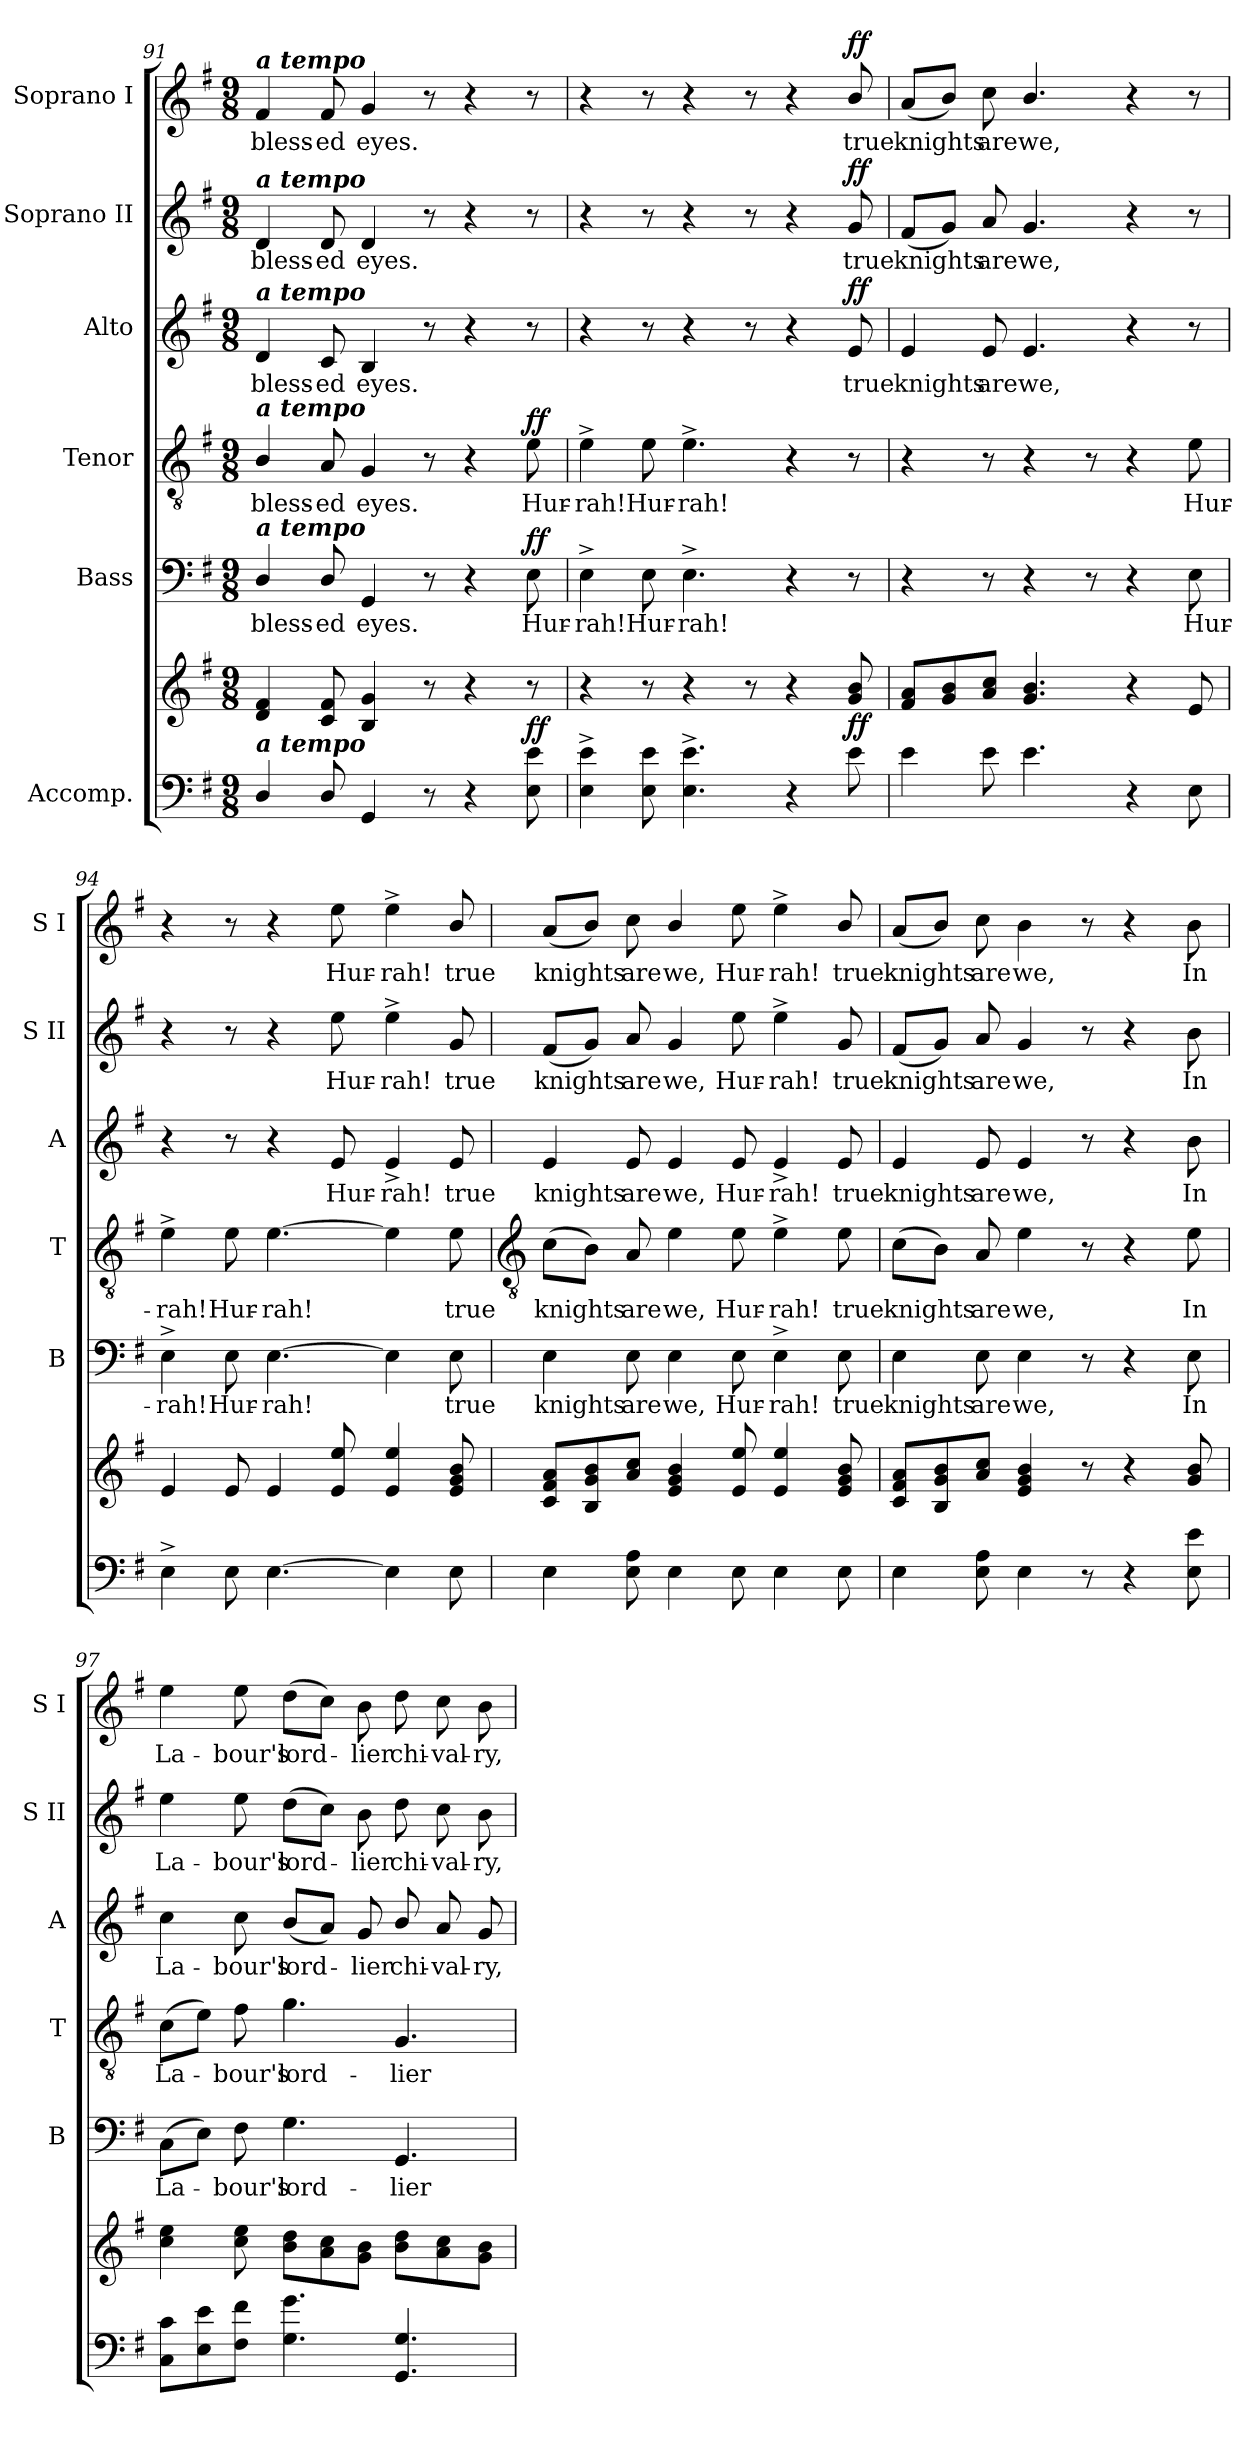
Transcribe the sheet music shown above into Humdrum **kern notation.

**kern	**kern	**dynam	**kern	**text	**dynam	**kern	**text	**dynam	**kern	**text	**dynam	**kern	**text	**dynam	**kern	**text	**dynam
*part6	*part6	*part6	*part5	*part5	*part5	*part4	*part4	*part4	*part3	*part3	*part3	*part2	*part2	*part2	*part1	*part1	*part1
*staff7	*staff6	*staff6/7	*staff5	*staff5	*staff5	*staff4	*staff4	*staff4	*staff3	*staff3	*staff3	*staff2	*staff2	*staff2	*staff1	*staff1	*staff1
*I"Accomp.	*	*	*I"Bass	*	*	*I"Tenor	*	*	*I"Alto	*	*	*I"Soprano II	*	*	*I"Soprano I	*	*
*	*	*	*I'B	*	*	*I'T	*	*	*I'A	*	*	*I'S II	*	*	*I'S I	*	*
!!LO:LB:g=z
*clefF4	*clefG2	*	*clefF4	*	*	*clefGv2	*	*	*clefG2	*	*	*clefG2	*	*	*clefG2	*	*
*k[f#]	*k[f#]	*	*k[f#]	*	*	*k[f#]	*	*	*k[f#]	*	*	*k[f#]	*	*	*k[f#]	*	*
*G:	*G:	*	*G:	*	*	*G:	*	*	*G:	*	*	*G:	*	*	*G:	*	*
*M9/8	*M9/8	*	*M9/8	*	*	*M9/8	*	*	*M9/8	*	*	*M9/8	*	*	*M9/8	*	*
=91	=91	=91	=91	=91	=91	=91	=91	=91	=91	=91	=91	=91	=91	=91	=91	=91	=91
!	!	!	!	!	!	!	!	!	!	!	!	!	!	!	!LO:TX:a:Bi:t=a tempo	!	!
!	!	!	!	!	!	!	!	!	!	!	!	!LO:TX:a:Bi:t=a tempo	!	!	!	!	!
!	!	!	!	!	!	!	!	!	!LO:TX:a:Bi:t=a tempo	!	!	!	!	!	!	!	!
!	!	!	!	!	!	!LO:TX:a:Bi:t=a tempo	!	!	!	!	!	!	!	!	!	!	!
!	!	!	!LO:TX:a:Bi:t=a tempo	!	!	!	!	!	!	!	!	!	!	!	!	!	!
!LO:TX:a:Bi:t=a tempo	!	!	!	!	!	!	!	!	!	!	!	!	!	!	!	!	!
!	!	!	!	!LO:LY:b	!	!	!LO:LY:b	!	!	!LO:LY:b	!	!	!LO:LY:b	!	!	!LO:LY:b	!
4D/	4d 4f#	.	4D/	bless-	.	4B/	bless-	.	4d	bless-	.	4d	bless-	.	4f#	bless-	.
!	!	!	!	!LO:LY:b	!	!	!LO:LY:b	!	!	!LO:LY:b	!	!	!LO:LY:b	!	!	!LO:LY:b	!
8D/	8c 8f#	.	8D/	-ed	.	8A	-ed	.	8c	-ed	.	8d	-ed	.	8f#	-ed	.
!	!	!	!	!LO:LY:b	!	!	!LO:LY:b	!	!	!LO:LY:b	!	!	!LO:LY:b	!	!	!LO:LY:b	!
4GG	4B 4g	.	4GG	eyes.	.	4G	eyes.	.	4B	eyes.	.	4d	eyes.	.	4g	eyes.	.
8r	8r	.	8r	.	.	8r	.	.	8r	.	.	8r	.	.	8r	.	.
4r	4r	.	4r	.	.	4r	.	.	4r	.	.	4r	.	.	4r	.	.
!	!	!LO:DY:a=2	!	!LO:LY:b	!LO:DY:b	!	!LO:LY:b	!LO:DY:b	!	!	!	!	!	!	!	!	!
8E 8e	8r	ff	8E	Hur-	ff	8e	Hur-	ff	8r	.	.	8r	.	.	8r	.	.
=92	=92	=92	=92	=92	=92	=92	=92	=92	=92	=92	=92	=92	=92	=92	=92	=92	=92
!	!	!	!	!LO:LY:b	!	!	!LO:LY:b	!	!	!	!	!	!	!	!	!	!
4E^ 4e^	4r	.	4E^	-rah!	.	4e^	-rah!	.	4r	.	.	4r	.	.	4r	.	.
!	!	!	!	!LO:LY:b	!	!	!LO:LY:b	!	!	!	!	!	!	!	!	!	!
8E 8e	8r	.	8E	Hur-	.	8e	Hur-	.	8r	.	.	8r	.	.	8r	.	.
!	!	!	!	!LO:LY:b	!	!	!LO:LY:b	!	!	!	!	!	!	!	!	!	!
4.E^ 4.e^	4r	.	4.E^	-rah!	.	4.e^	-rah!	.	4r	.	.	4r	.	.	4r	.	.
.	8r	.	.	.	.	.	.	.	8r	.	.	8r	.	.	8r	.	.
4r	4r	.	4r	.	.	4r	.	.	4r	.	.	4r	.	.	4r	.	.
!	!	!LO:DY:b	!	!	!	!	!	!	!	!LO:LY:b	!LO:DY:b	!	!LO:LY:b	!LO:DY:b	!	!LO:LY:b	!LO:DY:b
8e	8g/ 8b/	ff	8r	.	.	8r	.	.	8e/	true	ff	8g/	true	ff	8b/	true	ff
=93	=93	=93	=93	=93	=93	=93	=93	=93	=93	=93	=93	=93	=93	=93	=93	=93	=93
!	!	!	!	!	!	!	!	!	!	!LO:LY:b	!	!	!LO:LY:b	!	!	!LO:LY:b	!
4e	8f# 8aL	.	4r	.	.	4r	.	.	4e	knights	.	(<8f#L	knights	.	(<8aL	knights	.
.	8g 8b	.	.	.	.	.	.	.	.	.	.	8gJ)	.	.	8bJ)	.	.
!	!	!	!	!	!	!	!	!	!	!LO:LY:b	!	!	!LO:LY:b	!	!	!LO:LY:b	!
8e	8a 8ccJ	.	8r	.	.	8r	.	.	8e	are	.	8a	are	.	8cc	are	.
!	!	!	!	!	!	!	!	!	!	!LO:LY:b	!	!	!LO:LY:b	!	!	!LO:LY:b	!
4.e	4.g/ 4.b/	.	4r	.	.	4r	.	.	4.e/	we,	.	4.g/	we,	.	4.b/	we,	.
.	.	.	8r	.	.	8r	.	.	.	.	.	.	.	.	.	.	.
4r	4r	.	4r	.	.	4r	.	.	4r	.	.	4r	.	.	4r	.	.
!	!	!	!	!LO:LY:b	!	!	!LO:LY:b	!	!	!	!	!	!	!	!	!	!
8E	8e	.	8E	Hur-	.	8e	Hur-	.	8r	.	.	8r	.	.	8r	.	.
=94	=94	=94	=94	=94	=94	=94	=94	=94	=94	=94	=94	=94	=94	=94	=94	=94	=94
!	!	!	!	!LO:LY:b	!	!	!LO:LY:b	!	!	!	!	!	!	!	!	!	!
4E^	4e	.	4E^	-rah!	.	4e^	-rah!	.	4r	.	.	4r	.	.	4r	.	.
!	!	!	!	!LO:LY:b	!	!	!LO:LY:b	!	!	!	!	!	!	!	!	!	!
8E	8e	.	8E	Hur-	.	8e	Hur-	.	8r	.	.	8r	.	.	8r	.	.
!	!	!	!	!LO:LY:b	!	!	!LO:LY:b	!	!	!	!	!	!	!	!	!	!
[4.E	4e	.	[4.E	-rah!	.	[4.e	-rah!	.	4r	.	.	4r	.	.	4r	.	.
!	!	!	!	!	!	!	!	!	!	!LO:LY:b	!	!	!LO:LY:b	!	!	!LO:LY:b	!
.	8e 8ee	.	.	.	.	.	.	.	8e	Hur-	.	8ee	Hur-	.	8ee	Hur-	.
!	!	!	!	!	!	!	!	!	!	!LO:LY:b	!	!	!LO:LY:b	!	!	!LO:LY:b	!
4E]	4e 4ee	.	4E]	.	.	4e]	.	.	4e^	-rah!	.	4ee^	-rah!	.	4ee^	-rah!	.
!	!	!	!	!LO:LY:b	!	!	!LO:LY:b	!	!	!LO:LY:b	!	!	!LO:LY:b	!	!	!LO:LY:b	!
8E	8e/ 8g/ 8b/	.	8E	true	.	8e	true	.	8e/	true	.	8g/	true	.	8b/	true	.
!!LO:LB:g=z
=95	=95	=95	=95	=95	=95	=95	=95	=95	=95	=95	=95	=95	=95	=95	=95	=95	=95
*	*	*	*	*	*	*clefGv2	*	*	*	*	*	*	*	*	*	*	*
!	!	!	!	!LO:LY:b	!	!	!LO:LY:b	!	!	!LO:LY:b	!	!	!LO:LY:b	!	!	!LO:LY:b	!
4E	8c 8f# 8aL	.	4E	knights	.	(>8cL	knights	.	4e	knights	.	(<8f#L	knights	.	(<8aL	knights	.
.	8B 8g 8b	.	.	.	.	8BJ)	.	.	.	.	.	8gJ)	.	.	8bJ)	.	.
!	!	!	!	!LO:LY:b	!	!	!LO:LY:b	!	!	!LO:LY:b	!	!	!LO:LY:b	!	!	!LO:LY:b	!
8E 8A	8a 8ccJ	.	8E	are	.	8A	are	.	8e	are	.	8a	are	.	8cc	are	.
!	!	!	!	!LO:LY:b	!	!	!LO:LY:b	!	!	!LO:LY:b	!	!	!LO:LY:b	!	!	!LO:LY:b	!
4E	4e/ 4g/ 4b/	.	4E	we,	.	4e	we,	.	4e/	we,	.	4g/	we,	.	4b/	we,	.
!	!	!	!	!LO:LY:b	!	!	!LO:LY:b	!	!	!LO:LY:b	!	!	!LO:LY:b	!	!	!LO:LY:b	!
8E	8e 8ee	.	8E	Hur-	.	8e	Hur-	.	8e	Hur-	.	8ee	Hur-	.	8ee	Hur-	.
!	!	!	!	!LO:LY:b	!	!	!LO:LY:b	!	!	!LO:LY:b	!	!	!LO:LY:b	!	!	!LO:LY:b	!
4E	4e 4ee	.	4E^	-rah!	.	4e^	-rah!	.	4e^	-rah!	.	4ee^	-rah!	.	4ee^	-rah!	.
!	!	!	!	!LO:LY:b	!	!	!LO:LY:b	!	!	!LO:LY:b	!	!	!LO:LY:b	!	!	!LO:LY:b	!
8E	8e/ 8g/ 8b/	.	8E	true	.	8e	true	.	8e/	true	.	8g/	true	.	8b/	true	.
=96	=96	=96	=96	=96	=96	=96	=96	=96	=96	=96	=96	=96	=96	=96	=96	=96	=96
!	!	!	!	!LO:LY:b	!	!	!LO:LY:b	!	!	!LO:LY:b	!	!	!LO:LY:b	!	!	!LO:LY:b	!
4E	8c 8f# 8aL	.	4E	knights	.	(>8cL	knights	.	4e	knights	.	(<8f#L	knights	.	(<8aL	knights	.
.	8B 8g 8b	.	.	.	.	8BJ)	.	.	.	.	.	8gJ)	.	.	8bJ)	.	.
!	!	!	!	!LO:LY:b	!	!	!LO:LY:b	!	!	!LO:LY:b	!	!	!LO:LY:b	!	!	!LO:LY:b	!
8E 8A	8a 8ccJ	.	8E	are	.	8A	are	.	8e	are	.	8a	are	.	8cc	are	.
!	!	!	!	!LO:LY:b	!	!	!LO:LY:b	!	!	!LO:LY:b	!	!	!LO:LY:b	!	!	!LO:LY:b	!
4E	4e/ 4g/ 4b/	.	4E	we,	.	4e	we,	.	4e/	we,	.	4g/	we,	.	4b\	we,	.
8r	8r	.	8r	.	.	8r	.	.	8r	.	.	8r	.	.	8r	.	.
4r	4r	.	4r	.	.	4r	.	.	4r	.	.	4r	.	.	4r	.	.
!	!	!	!	!LO:LY:b	!	!	!LO:LY:b	!	!	!LO:LY:b	!	!	!LO:LY:b	!	!	!LO:LY:b	!
8E 8e	8g 8b	.	8E	In	.	8e	In	.	8b	In	.	8b	In	.	8b	In	.
=97	=97	=97	=97	=97	=97	=97	=97	=97	=97	=97	=97	=97	=97	=97	=97	=97	=97
!	!	!	!	!LO:LY:b	!	!	!LO:LY:b	!	!	!LO:LY:b	!	!	!LO:LY:b	!	!	!LO:LY:b	!
8C 8cL	4cc 4ee	.	(>8CL	La-	.	(>8cL	La-	.	4cc	La-	.	4ee	La-	.	4ee	La-	.
8E 8e	.	.	8EJ)	.	.	8eJ)	.	.	.	.	.	.	.	.	.	.	.
!	!	!	!	!LO:LY:b	!	!	!LO:LY:b	!	!	!LO:LY:b	!	!	!LO:LY:b	!	!	!LO:LY:b	!
8F# 8f#J	8cc 8ee	.	8F#	bour's	.	8f#	bour's	.	8cc	-bour's	.	8ee	-bour's	.	8ee	-bour's	.
!	!	!	!	!LO:LY:b	!	!	!LO:LY:b	!	!	!LO:LY:b	!	!	!LO:LY:b	!	!	!LO:LY:b	!
4.G 4.g	8b 8ddL	.	4.G	lord-	.	4.g	lord-	.	(<8bL	lord-	.	(>8ddL	lord-	.	(>8ddL	lord-	.
.	8a 8cc	.	.	.	.	.	.	.	8aJ)	.	.	8ccJ)	.	.	8ccJ)	.	.
!	!	!	!	!	!	!	!	!	!	!LO:LY:b	!	!	!LO:LY:b	!	!	!LO:LY:b	!
.	8g 8bJ	.	.	.	.	.	.	.	8g	lier	.	8b	lier	.	8b	lier	.
!	!	!	!	!LO:LY:b	!	!	!LO:LY:b	!	!	!LO:LY:b	!	!	!LO:LY:b	!	!	!LO:LY:b	!
4.GG/ 4.G/	8b 8ddL	.	4.GG/	-lier	.	4.G/	-lier	.	8b/	chi-	.	8dd	chi-	.	8dd	chi-	.
!	!	!	!	!	!	!	!	!	!	!LO:LY:b	!	!	!LO:LY:b	!	!	!LO:LY:b	!
.	8a 8cc	.	.	.	.	.	.	.	8a	-val-	.	8cc	-val-	.	8cc	-val-	.
!	!	!	!	!	!	!	!	!	!	!LO:LY:b	!	!	!LO:LY:b	!	!	!LO:LY:b	!
.	8g 8bJ	.	.	.	.	.	.	.	8g	-ry,	.	8b	-ry,	.	8b	-ry,	.
=	=	=	=	=	=	=	=	=	=	=	=	=	=	=	=	=	=
*-	*-	*-	*-	*-	*-	*-	*-	*-	*-	*-	*-	*-	*-	*-	*-	*-	*-
